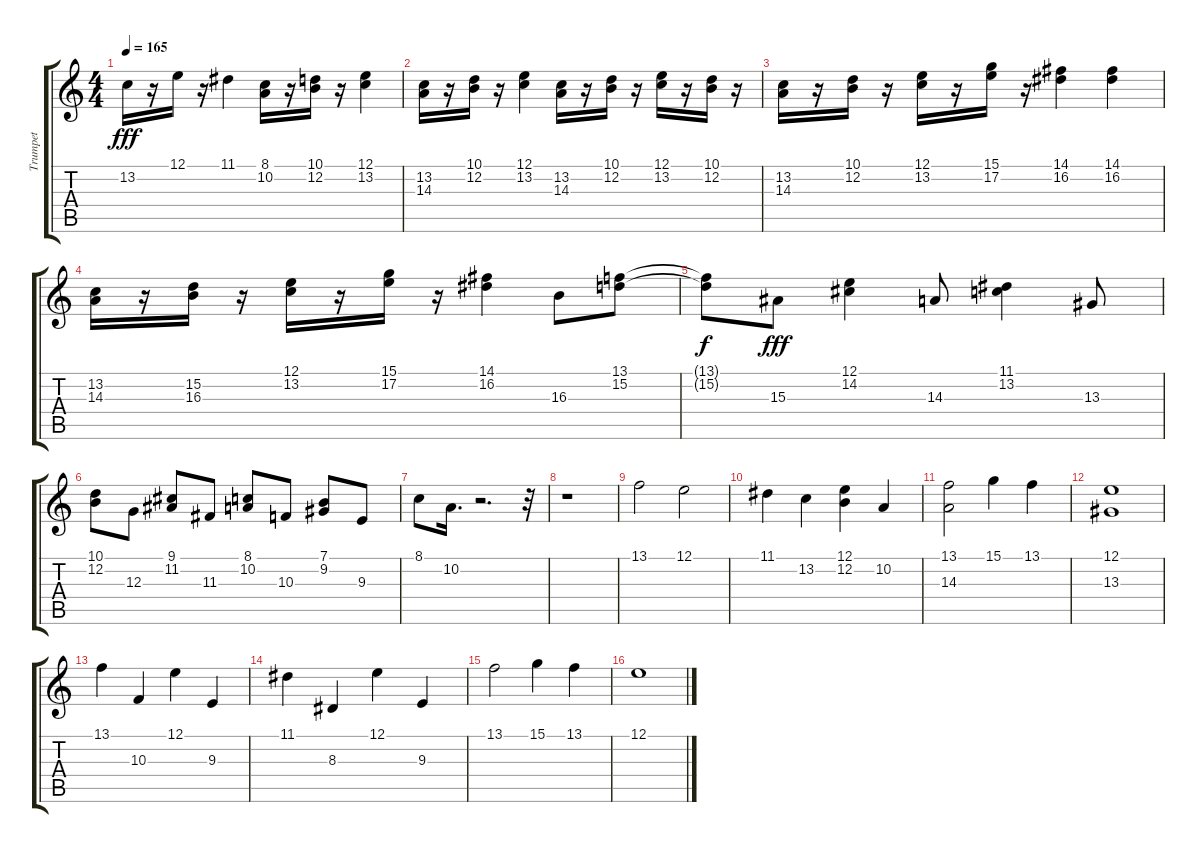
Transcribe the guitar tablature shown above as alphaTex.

\track ("Trumpet" "Trumpet") {instrument trumpet}
\staff {score tabs}
\tuning (E4 B3 G3 D3 A2 E2) {hide}
\ts (4 4)
\tempo 165
\clef g2
\ks c
13.2.16{dy fff} r.16 12.1.16 r.16 11.1.4 (8.1 10.2).16 r.16 (10.1 12.2).16 r.16 (12.1 13.2).4 |
(13.2 14.3).16 r.16 (10.1 12.2).16 r.16 (12.1 13.2).4 (13.2 14.3).16 r.16 (10.1 12.2).16 r.16 (12.1 13.2).16 r.16 (10.1 12.2).16 r.16 |
(13.2 14.3).16 r.16 (10.1 12.2).16 r.16 (12.1 13.2).16 r.16 (15.1 17.2).16 r.16 (14.1 16.2).4 (14.1 16.2).4 |
(13.2 14.3).16 r.16 (15.2 16.3).16 r.16 (12.1 13.2).16 r.16 (15.1 17.2).16 r.16 (14.1 16.2).4 16.3.8 (13.1 15.2).8 |
(13.1{t} 15.2{t}).8{dy f} 15.3.8{dy fff} (12.1 14.2).4 14.3.8 (11.1 13.2).4 13.3.8 |
(10.1 12.2).8 12.3.8 (9.1 11.2).8 11.3.8 (8.1 10.2).8 10.3.8 (7.1 9.2).8 9.3.8 |
8.1.8 10.2.16{d} r.2{d} r.32 |
r.1 |
13.1.2 12.1.2 |
11.1.4 13.2.4 (12.1 12.2).4 10.2.4 |
(13.1 14.3).2 15.1.4 13.1.4 |
(12.1 13.3).1 |
13.1.4 10.3.4 12.1.4 9.3.4 |
11.1.4 8.3.4 12.1.4 9.3.4 |
13.1.2 15.1.4 13.1.4 |
12.1.1
